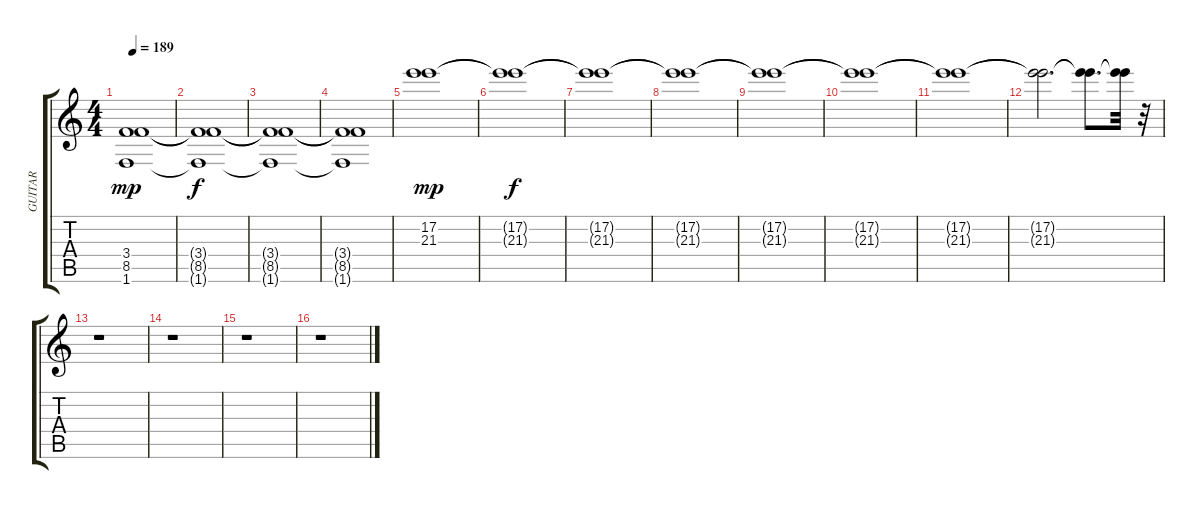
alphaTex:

\track ("GUITAR" "GUITAR") {instrument distortionguitar}
\staff {score tabs}
\tuning (E4 B3 G3 D3 A2 E2) {hide}
\ts (4 4)
\tempo 189
\clef g2
\ks c
(3.4 8.5 1.6).1{dy mp} |
(3.4{t} 8.5{t} 1.6{t}).1{dy f} |
(3.4{t} 8.5{t} 1.6{t}).1 |
(3.4{t} 8.5{t} 1.6{t}).1 |
(17.2 21.3).1{dy mp} |
(17.2{t} 21.3{t}).1{dy f} |
(17.2{t} 21.3{t}).1 |
(17.2{t} 21.3{t}).1 |
(17.2{t} 21.3{t}).1 |
(17.2{t} 21.3{t}).1 |
(17.2{t} 21.3{t}).1 |
(17.2{t} 21.3{t}).2{d} (17.2{t} 21.3{t}).8{d} (17.2{t} 21.3{t}).32 r.32 |
r.1 |
r.1 |
r.1 |
r.1
